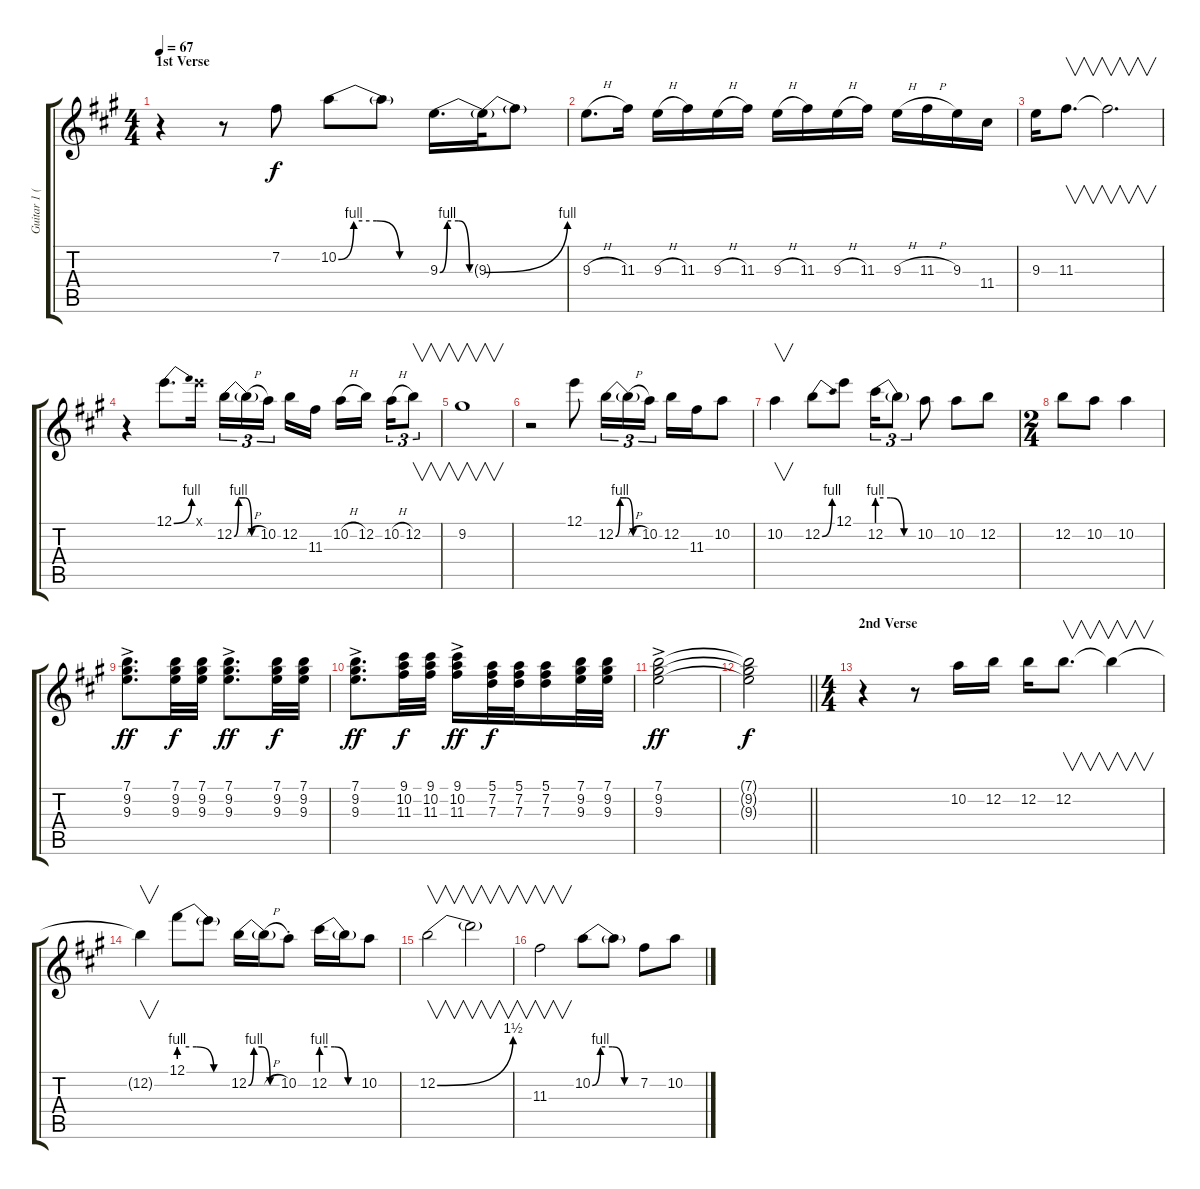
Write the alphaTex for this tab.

\track ("Guitar 1 (Eric Clapton) " "Guitar 1 (") {instrument distortionguitar}
\staff {score tabs}
\tuning (E4 B3 G3 D3 A2 E2) {hide}
\ts (4 4)
\section ("" "1st Verse")
\tempo 67
\clef g2
\ks a
r.4{dy f} r.8 7.2.8 10.2{be (custom 0 0 10 4 25 4 40 0 60 0)}.8 10.2{t}.8 9.3{be (custom 0 0 10 4 25 4 40 0 60 0)}.16{d} 9.3{be (bend 0 0 60 4) t}.32 9.3{t}.8 |
9.3{h}.8{d} 11.3.16 9.3{h}.16 11.3.16 9.3{h}.16 11.3.16 9.3{h}.16 11.3.16 9.3{h}.16 11.3.16 9.3{h}.16 11.3{h}.16 9.3.16 11.4.16 |
9.3.16 11.3.8{v d} 11.3{t}.2{v d} |
r.4 12.1{be (bend 0 0 60 4)}.8{d} 12.1{x}.16 12.2{be (custom 0 0 10 4 25 4 40 0 60 0)}.16{tu (3 2)} 12.2{h t}.16{tu (3 2)} 10.2.16{tu (3 2) beam splitsecondary} 12.2.16 11.3.16 10.2{h}.16 12.2.16{beam splitsecondary} 10.2{h}.16{tu (3 2)} 12.2.8{v tu (3 2)} |
9.2.1{v} |
r.2 12.1.8 12.2{be (custom 0 0 10 4 25 4 40 0 60 0)}.16{tu (3 2)} 12.2{h t}.16{tu (3 2)} 10.2.16{tu (3 2)} 12.2.16 11.3.16 10.2.8 |
10.2.4{v} 12.2{be (bend 0 0 60 4)}.8 12.1.8 12.2{be (custom 0 4 20 4 40 0 60 0)}.16{tu (3 2)} 12.2{t}.8{tu (3 2)} 10.2.8 10.2.8 12.2.8 |
\ts (2 4)
12.2.8 10.2.8 10.2.4 |
(7.1{ac} 9.2{ac} 9.3{ac}).8{d dy ff} (7.1 9.2 9.3).32{dy f} (7.1 9.2 9.3).32 (7.1{ac} 9.2{ac} 9.3{ac}).8{d dy ff} (7.1 9.2 9.3).32{dy f} (7.1 9.2 9.3).32 |
(7.1{ac} 9.2{ac} 9.3{ac}).8{d dy ff} (9.1 10.2 11.3).32{dy f} (9.1 10.2 11.3).32 (9.1{ac} 10.2{ac} 11.3{ac}).16{dy ff} (5.1 7.2 7.3).32{dy f} (5.1 7.2 7.3).32 (5.1 7.2 7.3).16 (7.1 9.2 9.3).32 (7.1 9.2 9.3).32 |
(7.1{ac} 9.2{ac} 9.3{ac}).2{dy ff} |
\barLineRight lightlight
(7.1{t} 9.2{t} 9.3{t}).2{dy f} |
\ts (4 4)
\section ("" "2nd Verse")
r.4 r.8 10.2.16 12.2.16 12.2.16 12.2.8{v d} 12.2{t}.4{v} |
12.2{t}.4{v} 12.1{be (custom 0 4 20 4 40 0 60 0)}.8 12.1{t}.8 12.2{be (custom 0 0 10 4 25 4 40 0 60 0)}.16 12.2{h t}.16 10.2{st}.8 12.2{be (custom 0 4 20 4 40 0 60 0)}.16 12.2{t}.16 10.2.8 |
12.2{be (bend 0 0 60 6)}.2{v} 12.2{t}.2{v} |
11.3.2{v} 10.2{be (custom 0 0 10 4 25 4 40 0 60 0)}.8 10.2{t}.8 7.2.8 10.2.8
